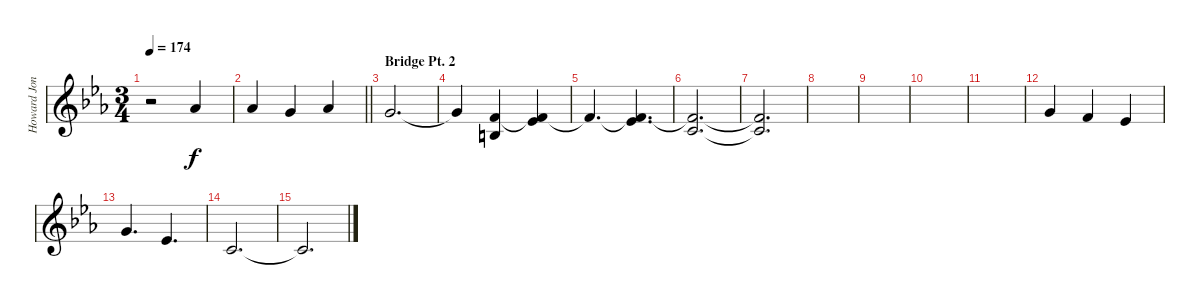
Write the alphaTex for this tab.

\track ("Howard Jones" "Howard Jon") {instrument oboe}
\staff {score}
\tuning (E4 B3 G3 D3 A2 E2 B1) {hide}
\ts (3 4)
\tempo 174
\clef g2
\ks cminor
r.2{dy f} 4.1.4 |
\barLineRight lightlight
4.1.4 3.1.4 4.1.4 |
\section ("" "Bridge Pt. 2")
3.1.2{d} |
3.1{t}.4 (1.1 0.2).4 (1.1{t} 4.2).4 |
1.1{t}.4{d} (1.1{t} 4.2).4{d} |
(1.1{t} 1.2).2{d} |
(1.1{t} 1.2{t}).2{d} |
|
|
|
|
3.1.4 1.1.4 4.2.4 |
3.1.4{d} 4.2.4{d} |
1.2.2{d} |
1.2{t}.2{d}
